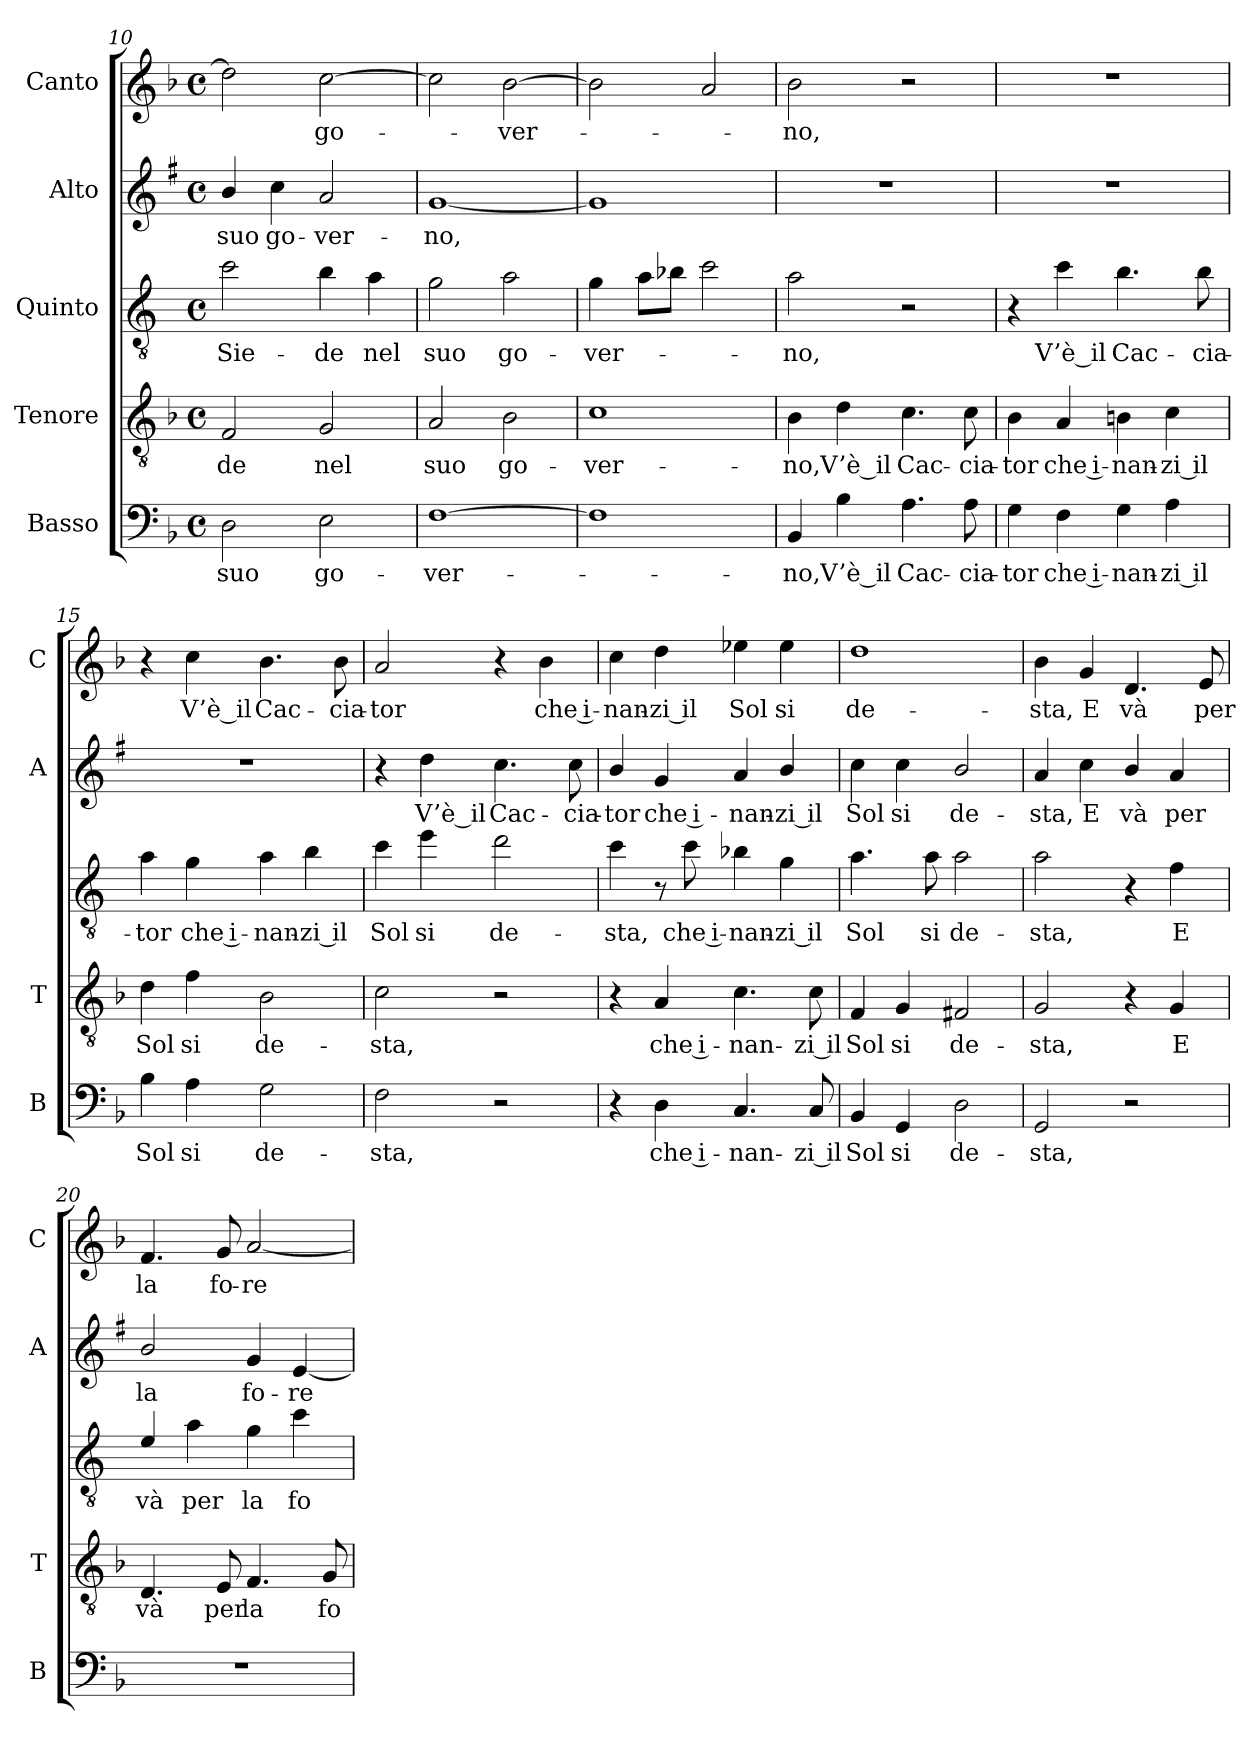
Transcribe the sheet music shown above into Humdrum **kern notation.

**kern	**text	**kern	**text	**kern	**text	**kern	**text	**kern	**text
*part5	*part5	*part4	*part4	*part3	*part3	*part2	*part2	*part1	*part1
*staff5	*staff5	*staff4	*staff4	*staff3	*staff3	*staff2	*staff2	*staff1	*staff1
*I"Basso	*	*I"Tenore	*	*I"Quinto	*	*I"Alto	*	*I"Canto	*
*I'B	*	*I'T	*	*	*	*I'A	*	*I'C	*
*clefF4	*	*clefGv2	*	*clefGv2	*	*clefG2	*	*clefG2	*
*	*	*	*	*ITrd4c7	*	*ITrd1c2	*	*	*
*k[b-]	*	*k[b-]	*	*k[b-]	*	*k[b-]	*	*k[b-]	*
*F:	*	*F:	*	*F:	*	*F:	*	*F:	*
*M4/4	*	*M4/4	*	*M4/4	*	*M4/4	*	*M4/4	*
*met(c)	*	*met(c)	*	*met(c)	*	*met(c)	*	*met(c)	*
=10	=10	=10	=10	=10	=10	=10	=10	=10	=10
!	!LO:LY:b	!	!LO:LY:b	!	!LO:LY:b	!	!LO:LY:b	!	!
2D\	suo	2F/	-de	2f\	Sie-	4a/	suo	2dd\]	.
!	!	!	!	!	!	!	!LO:LY:b	!	!
.	.	.	.	.	.	4b-\	go-	.	.
!	!LO:LY:b	!	!LO:LY:b	!	!LO:LY:b	!	!LO:LY:b	!	!LO:LY:b
2E\	go-	2G/	nel	4e\	-de	2g/	-ver-	[2cc\	go-
!	!	!	!	!	!LO:LY:b	!	!	!	!
.	.	.	.	4d\	nel	.	.	.	.
=11	=11	=11	=11	=11	=11	=11	=11	=11	=11
!	!LO:LY:b	!	!LO:LY:b	!	!LO:LY:b	!	!LO:LY:b	!	!
[1F	-ver-	2A/	suo	2c\	suo	[1f	-no,	2cc\]	.
!	!	!	!LO:LY:b	!	!LO:LY:b	!	!	!	!LO:LY:b
.	.	2B-\	go-	2d\	go-	.	.	[2b-\	-ver-
=12	=12	=12	=12	=12	=12	=12	=12	=12	=12
!	!	!	!LO:LY:b	!	!LO:LY:b	!	!	!	!
1F]	.	1c	-ver-	4c\	-ver-	1f]	.	2b-\]	.
.	.	.	.	8d\L	.	.	.	.	.
.	.	.	.	8e-X\J	.	.	.	.	.
.	.	.	.	2f\	.	.	.	2a/	.
=13	=13	=13	=13	=13	=13	=13	=13	=13	=13
!	!LO:LY:b	!	!LO:LY:b	!	!LO:LY:b	!	!	!	!LO:LY:b
4BB-/	-no,	4B-\	-no,	2d\	-no,	1r	.	2b-\	-no,
!	!LO:LY:b	!	!LO:LY:b	!	!	!	!	!	!
4B-\	V’è il	4d\	V’è il	.	.	.	.	.	.
!	!LO:LY:b	!	!LO:LY:b	!	!	!	!	!	!
4.A\	Cac-	4.c\	Cac-	2r	.	.	.	2r	.
!	!LO:LY:b	!	!LO:LY:b	!	!	!	!	!	!
8A\	-cia-	8c\	-cia-	.	.	.	.	.	.
!!LO:LB:g=z
=14	=14	=14	=14	=14	=14	=14	=14	=14	=14
!	!LO:LY:b	!	!LO:LY:b	!	!	!	!	!	!
4G\	-tor	4B-\	-tor	4r	.	1r	.	1r	.
!	!LO:LY:b	!	!LO:LY:b	!	!LO:LY:b	!	!	!	!
4F\	che i-	4A/	che i-	4f\	V’è il	.	.	.	.
!	!LO:LY:b	!	!LO:LY:b	!	!LO:LY:b	!	!	!	!
4G\	-nan-	4Bn\	-nan-	4.e\	Cac-	.	.	.	.
!	!LO:LY:b	!	!LO:LY:b	!	!	!	!	!	!
4A\	-zi il	4c\	-zi il	.	.	.	.	.	.
!	!	!	!	!	!LO:LY:b	!	!	!	!
.	.	.	.	8e\	-cia-	.	.	.	.
=15	=15	=15	=15	=15	=15	=15	=15	=15	=15
!	!LO:LY:b	!	!LO:LY:b	!	!LO:LY:b	!	!	!	!
4B-\	Sol	4d\	Sol	4d\	-tor	1r	.	4r	.
!	!LO:LY:b	!	!LO:LY:b	!	!LO:LY:b	!	!	!	!LO:LY:b
4A\	si	4f\	si	4c\	che i-	.	.	4cc\	V’è il
!	!LO:LY:b	!	!LO:LY:b	!	!LO:LY:b	!	!	!	!LO:LY:b
2G\	de-	2B-\	de-	4d\	-nan-	.	.	4.b-\	Cac-
!	!	!	!	!	!LO:LY:b	!	!	!	!
.	.	.	.	4e\	-zi il	.	.	.	.
!	!	!	!	!	!	!	!	!	!LO:LY:b
.	.	.	.	.	.	.	.	8b-\	-cia-
=16	=16	=16	=16	=16	=16	=16	=16	=16	=16
!	!LO:LY:b	!	!LO:LY:b	!	!LO:LY:b	!	!	!	!LO:LY:b
2F\	-sta,	2c\	-sta,	4f\	Sol	4r	.	2a/	-tor
!	!	!	!	!	!LO:LY:b	!	!LO:LY:b	!	!
.	.	.	.	4a\	si	4cc\	V’è il	.	.
!	!	!	!	!	!LO:LY:b	!	!LO:LY:b	!	!
2r	.	2r	.	2g\	de-	4.b-\	Cac-	4r	.
!	!	!	!	!	!	!	!	!	!LO:LY:b
.	.	.	.	.	.	.	.	4b-\	che i-
!	!	!	!	!	!	!	!LO:LY:b	!	!
.	.	.	.	.	.	8b-\	-cia-	.	.
=17	=17	=17	=17	=17	=17	=17	=17	=17	=17
!	!	!	!	!	!LO:LY:b	!	!LO:LY:b	!	!LO:LY:b
4r	.	4r	.	4f\	-sta,	4a/	-tor	4cc\	-nan-
!	!LO:LY:b	!	!LO:LY:b	!	!	!	!LO:LY:b	!	!LO:LY:b
4D\	che i-	4A/	che i-	8r	.	4f/	che i-	4dd\	-zi il
!	!	!	!	!	!LO:LY:b	!	!	!	!
.	.	.	.	8f\	che i-	.	.	.	.
!	!LO:LY:b	!	!LO:LY:b	!	!LO:LY:b	!	!LO:LY:b	!	!LO:LY:b
4.C/	-nan-	4.c\	-nan-	4e-X\	-nan-	4g/	-nan-	4ee-X\	Sol
!	!	!	!	!	!LO:LY:b	!	!LO:LY:b	!	!LO:LY:b
.	.	.	.	4c\	-zi il	4a/	-zi il	4ee-\	si
!	!LO:LY:b	!	!LO:LY:b	!	!	!	!	!	!
8C/	-zi il	8c\	-zi il	.	.	.	.	.	.
=18	=18	=18	=18	=18	=18	=18	=18	=18	=18
!	!LO:LY:b	!	!LO:LY:b	!	!LO:LY:b	!	!LO:LY:b	!	!LO:LY:b
4BB-/	Sol	4F/	Sol	4.d\	Sol	4b-\	Sol	1dd	de-
!	!LO:LY:b	!	!LO:LY:b	!	!	!	!LO:LY:b	!	!
4GG/	si	4G/	si	.	.	4b-\	si	.	.
!	!	!	!	!	!LO:LY:b	!	!	!	!
.	.	.	.	8d\	si	.	.	.	.
!	!LO:LY:b	!	!LO:LY:b	!	!LO:LY:b	!	!LO:LY:b	!	!
2D\	de-	2F#X/	de-	2d\	de-	2a/	de-	.	.
=19	=19	=19	=19	=19	=19	=19	=19	=19	=19
!	!LO:LY:b	!	!LO:LY:b	!	!LO:LY:b	!	!LO:LY:b	!	!LO:LY:b
2GG/	-sta,	2G/	-sta,	2d\	-sta,	4g/	-sta,	4b-\	-sta,
!	!	!	!	!	!	!	!LO:LY:b	!	!LO:LY:b
.	.	.	.	.	.	4b-\	E	4g/	E
!	!	!	!	!	!	!	!LO:LY:b	!	!LO:LY:b
2r	.	4r	.	4r	.	4a/	và	4.d/	và
!	!	!	!LO:LY:b	!	!LO:LY:b	!	!LO:LY:b	!	!
.	.	4G/	E	4B-\	E	4g/	per	.	.
!	!	!	!	!	!	!	!	!	!LO:LY:b
.	.	.	.	.	.	.	.	8e/	per
!!LO:PB:g=z
=20	=20	=20	=20	=20	=20	=20	=20	=20	=20
!	!	!	!LO:LY:b	!	!LO:LY:b	!	!LO:LY:b	!	!LO:LY:b
1r	.	4.D/	và	4A/	và	2a/	la	4.f/	la
!	!	!	!	!	!LO:LY:b	!	!	!	!
.	.	.	.	4d\	per	.	.	.	.
!	!	!	!LO:LY:b	!	!	!	!	!	!LO:LY:b
.	.	8E/	per	.	.	.	.	8g/	fo-
!	!	!	!LO:LY:b	!	!LO:LY:b	!	!LO:LY:b	!	!LO:LY:b
.	.	4.F/	la	4c\	la	4f/	fo-	[2a/	-re-
!	!	!	!	!	!LO:LY:b	!	!LO:LY:b	!	!
.	.	.	.	4f\	fo-	[4d/	-re-	.	.
!	!	!	!LO:LY:b	!	!	!	!	!	!
.	.	8G/	fo-	.	.	.	.	.	.
=	=	=	=	=	=	=	=	=	=
*-	*-	*-	*-	*-	*-	*-	*-	*-	*-
